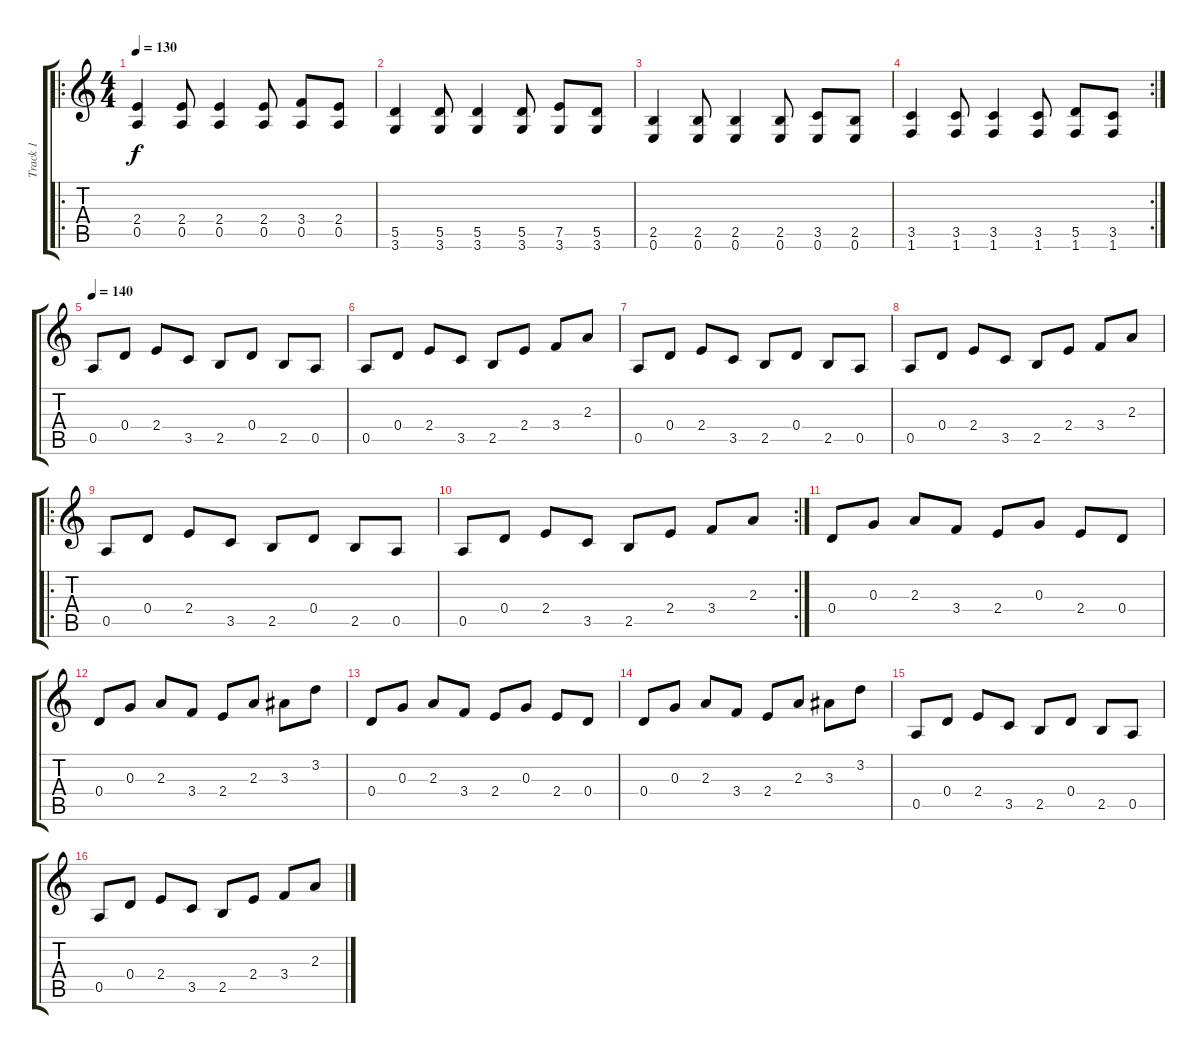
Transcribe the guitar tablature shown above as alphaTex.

\track ("Track 1" "Track 1") {instrument distortionguitar}
\staff {score tabs}
\tuning (E4 B3 G3 D3 A2 E2) {hide}
\ro
\ts (4 4)
\tempo 130
\clef g2
\ks c
(2.4 0.5).4{dy f} (2.4 0.5).8 (2.4 0.5).4 (2.4 0.5).8 (3.4 0.5).8 (2.4 0.5).8 |
(5.5 3.6).4 (5.5 3.6).8 (5.5 3.6).4 (5.5 3.6).8 (7.5 3.6).8 (5.5 3.6).8 |
(2.5 0.6).4 (2.5 0.6).8 (2.5 0.6).4 (2.5 0.6).8 (3.5 0.6).8 (2.5 0.6).8 |
\rc 2
(3.5 1.6).4 (3.5 1.6).8 (3.5 1.6).4 (3.5 1.6).8 (5.5 1.6).8 (3.5 1.6).8 |
\tempo 140
0.5.8 0.4.8 2.4.8 3.5.8 2.5.8 0.4.8 2.5.8 0.5.8 |
0.5.8 0.4.8 2.4.8 3.5.8 2.5.8 2.4.8 3.4.8 2.3.8 |
0.5.8 0.4.8 2.4.8 3.5.8 2.5.8 0.4.8 2.5.8 0.5.8 |
0.5.8 0.4.8 2.4.8 3.5.8 2.5.8 2.4.8 3.4.8 2.3.8 |
\ro
0.5.8 0.4.8 2.4.8 3.5.8 2.5.8 0.4.8 2.5.8 0.5.8 |
\rc 2
0.5.8 0.4.8 2.4.8 3.5.8 2.5.8 2.4.8 3.4.8 2.3.8 |
0.4.8 0.3.8 2.3.8 3.4.8 2.4.8 0.3.8 2.4.8 0.4.8 |
0.4.8 0.3.8 2.3.8 3.4.8 2.4.8 2.3.8 3.3.8 3.2.8 |
0.4.8 0.3.8 2.3.8 3.4.8 2.4.8 0.3.8 2.4.8 0.4.8 |
0.4.8 0.3.8 2.3.8 3.4.8 2.4.8 2.3.8 3.3.8 3.2.8 |
0.5.8 0.4.8 2.4.8 3.5.8 2.5.8 0.4.8 2.5.8 0.5.8 |
0.5.8 0.4.8 2.4.8 3.5.8 2.5.8 2.4.8 3.4.8 2.3.8
